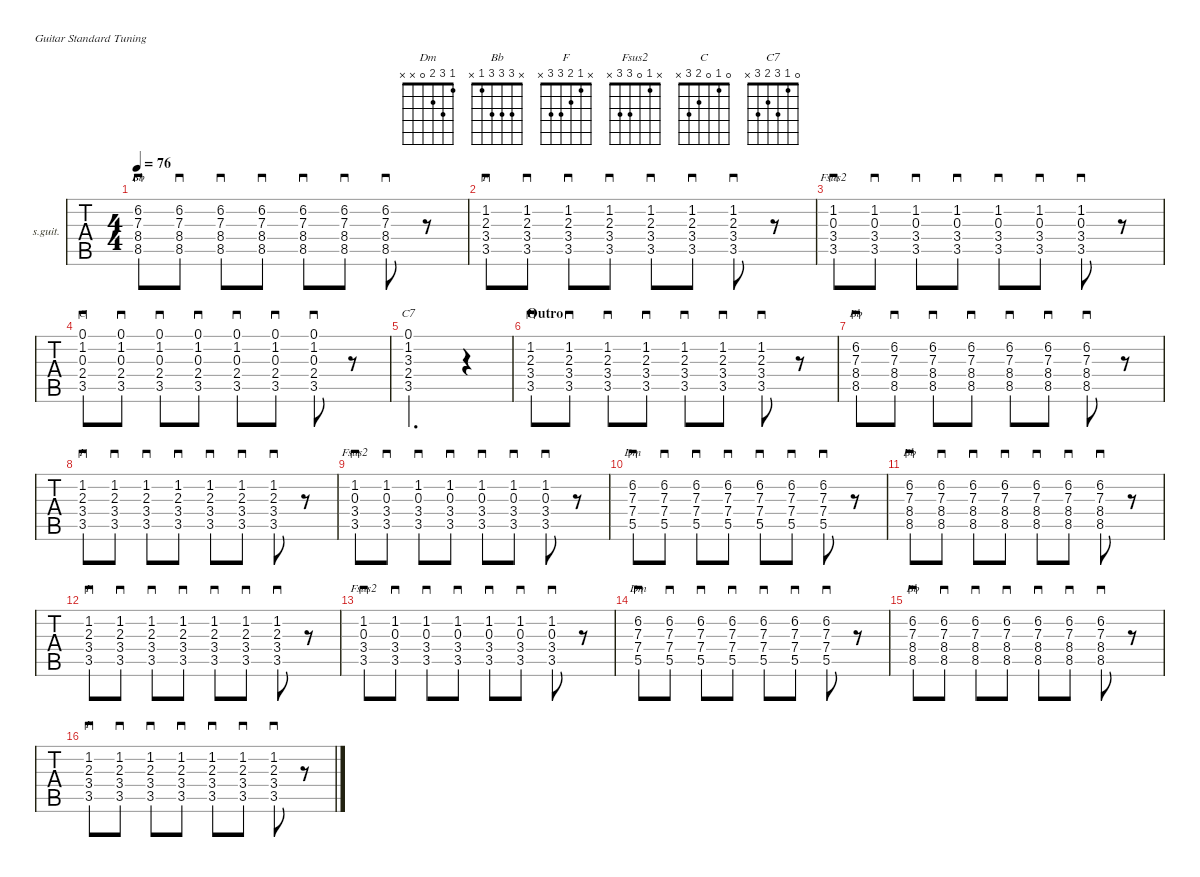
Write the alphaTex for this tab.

\defaultSystemsLayout 4
\hideDynamics
\bracketExtendMode nobrackets
\firstSystemTrackNameOrientation horizontal
\track ("moveable chords 07" "s.guit.") {instrument acousticguitarsteel}
\staff {tabs}
\tuning (E4 B3 G3 D3 A2 E2)
\chord ("Dm" 1 3 2 0 x x) {showfingering false}
\chord ("Bb" x 3 3 3 1 x) {showfingering false}
\chord ("F" x 1 2 3 3 x) {showfingering false}
\chord ("Fsus2" x 1 0 3 3 x) {showfingering false}
\chord ("C" 0 1 0 2 3 x) {showfingering false}
\chord ("C7" 0 1 3 2 3 x) {showfingering false}
\ts (4 4)
\tempo 76
\clef g2
\ks gminor
(8.5{lf 4 acc forcenatural} 8.4{lf 5 acc b} 7.3{lf 3 acc forcenatural} 6.2{lf 2 acc forcenatural}).8{sd ch "Bb" dy mf beam Down} (8.5{lf 4 acc forcenatural} 8.4{lf 5 acc b} 7.3{lf 3 acc forcenatural} 6.2{lf 2 acc forcenatural}).8{sd beam Down} (8.5{lf 4 acc forcenatural} 8.4{lf 5 acc b} 7.3{lf 3 acc forcenatural} 6.2{lf 2 acc forcenatural}).8{sd beam Down} (8.5{lf 4 acc forcenatural} 8.4{lf 5 acc b} 7.3{lf 3 acc forcenatural} 6.2{lf 2 acc forcenatural}).8{sd beam Down} (8.5{lf 4 acc forcenatural} 8.4{lf 5 acc b} 7.3{lf 3 acc forcenatural} 6.2{lf 2 acc forcenatural}).8{sd beam Down} (8.5{lf 4 acc forcenatural} 8.4{lf 5 acc b} 7.3{lf 3 acc forcenatural} 6.2{lf 2 acc forcenatural}).8{sd beam Down} (8.5{lf 4 acc forcenatural} 8.4{lf 5 acc b} 7.3{lf 3 acc forcenatural} 6.2{lf 2 acc forcenatural}).8{sd beam Down} r.8{beam Down} |
(3.5{acc forcenatural} 3.4{acc forcenatural} 2.3{acc forcenatural} 1.2{acc forcenatural}).8{sd ch "F" beam Up} (3.5{acc forcenatural} 3.4{acc forcenatural} 2.3{acc forcenatural} 1.2{acc forcenatural}).8{sd beam Up} (3.5{acc forcenatural} 3.4{acc forcenatural} 2.3{acc forcenatural} 1.2{acc forcenatural}).8{sd beam Up} (3.5{acc forcenatural} 3.4{acc forcenatural} 2.3{acc forcenatural} 1.2{acc forcenatural}).8{sd beam Up} (3.5{acc forcenatural} 3.4{acc forcenatural} 2.3{acc forcenatural} 1.2{acc forcenatural}).8{sd beam Up} (3.5{acc forcenatural} 3.4{acc forcenatural} 2.3{acc forcenatural} 1.2{acc forcenatural}).8{sd beam Up} (3.5{acc forcenatural} 3.4{acc forcenatural} 2.3{acc forcenatural} 1.2{acc forcenatural}).8{sd beam Up} r.8{beam Down} |
(3.5{lf 4 acc forcenatural} 3.4{lf 5 acc forcenatural} 0.3{acc forcenatural} 1.2{lf 2 acc forcenatural}).8{sd ch "Fsus2" beam Up} (3.5{lf 4 acc forcenatural} 3.4{lf 5 acc forcenatural} 0.3{acc forcenatural} 1.2{lf 2 acc forcenatural}).8{sd beam Up} (3.5{lf 4 acc forcenatural} 3.4{lf 5 acc forcenatural} 0.3{acc forcenatural} 1.2{lf 2 acc forcenatural}).8{sd beam Up} (3.5{lf 4 acc forcenatural} 3.4{lf 5 acc forcenatural} 0.3{acc forcenatural} 1.2{lf 2 acc forcenatural}).8{sd beam Up} (3.5{lf 4 acc forcenatural} 3.4{lf 5 acc forcenatural} 0.3{acc forcenatural} 1.2{lf 2 acc forcenatural}).8{sd beam Up} (3.5{lf 4 acc forcenatural} 3.4{lf 5 acc forcenatural} 0.3{acc forcenatural} 1.2{lf 2 acc forcenatural}).8{sd beam Up} (3.5{lf 4 acc forcenatural} 3.4{lf 5 acc forcenatural} 0.3{acc forcenatural} 1.2{lf 2 acc forcenatural}).8{sd beam Up} r.8{beam Down} |
(3.5{acc forcenatural} 2.4{acc forcenatural} 0.3{acc forcenatural} 1.2{acc forcenatural} 0.1{acc forcenatural}).8{sd ch "C" beam Up} (3.5{acc forcenatural} 2.4{acc forcenatural} 0.3{acc forcenatural} 1.2{acc forcenatural} 0.1{acc forcenatural}).8{sd beam Up} (3.5{acc forcenatural} 2.4{acc forcenatural} 0.3{acc forcenatural} 1.2{acc forcenatural} 0.1{acc forcenatural}).8{sd beam Up} (3.5{acc forcenatural} 2.4{acc forcenatural} 0.3{acc forcenatural} 1.2{acc forcenatural} 0.1{acc forcenatural}).8{sd beam Up} (3.5{acc forcenatural} 2.4{acc forcenatural} 0.3{acc forcenatural} 1.2{acc forcenatural} 0.1{acc forcenatural}).8{sd beam Up} (3.5{acc forcenatural} 2.4{acc forcenatural} 0.3{acc forcenatural} 1.2{acc forcenatural} 0.1{acc forcenatural}).8{sd beam Up} (3.5{acc forcenatural} 2.4{acc forcenatural} 0.3{acc forcenatural} 1.2{acc forcenatural} 0.1{acc forcenatural}).8{sd beam Up} r.8{beam Down} |
(3.5{acc forcenatural} 2.4{acc forcenatural} 3.3{acc b} 1.2{acc forcenatural} 0.1{acc forcenatural}).2{d ch "C7" beam Up} r.4{beam Down} |
\section ("" "Outro")
(3.5{acc forcenatural} 3.4{acc forcenatural} 2.3{acc forcenatural} 1.2{acc forcenatural}).8{sd ch "F" beam Up} (3.5{acc forcenatural} 3.4{acc forcenatural} 2.3{acc forcenatural} 1.2{acc forcenatural}).8{sd beam Up} (3.5{acc forcenatural} 3.4{acc forcenatural} 2.3{acc forcenatural} 1.2{acc forcenatural}).8{sd beam Up} (3.5{acc forcenatural} 3.4{acc forcenatural} 2.3{acc forcenatural} 1.2{acc forcenatural}).8{sd beam Up} (3.5{acc forcenatural} 3.4{acc forcenatural} 2.3{acc forcenatural} 1.2{acc forcenatural}).8{sd beam Up} (3.5{acc forcenatural} 3.4{acc forcenatural} 2.3{acc forcenatural} 1.2{acc forcenatural}).8{sd beam Up} (3.5{acc forcenatural} 3.4{acc forcenatural} 2.3{acc forcenatural} 1.2{acc forcenatural}).8{sd beam Up} r.8{beam Down} |
(8.5{lf 4 acc forcenatural} 8.4{lf 5 acc b} 7.3{lf 3 acc forcenatural} 6.2{lf 2 acc forcenatural}).8{sd ch "Bb" beam Down} (8.5{lf 4 acc forcenatural} 8.4{lf 5 acc b} 7.3{lf 3 acc forcenatural} 6.2{lf 2 acc forcenatural}).8{sd beam Down} (8.5{lf 4 acc forcenatural} 8.4{lf 5 acc b} 7.3{lf 3 acc forcenatural} 6.2{lf 2 acc forcenatural}).8{sd beam Down} (8.5{lf 4 acc forcenatural} 8.4{lf 5 acc b} 7.3{lf 3 acc forcenatural} 6.2{lf 2 acc forcenatural}).8{sd beam Down} (8.5{lf 4 acc forcenatural} 8.4{lf 5 acc b} 7.3{lf 3 acc forcenatural} 6.2{lf 2 acc forcenatural}).8{sd beam Down} (8.5{lf 4 acc forcenatural} 8.4{lf 5 acc b} 7.3{lf 3 acc forcenatural} 6.2{lf 2 acc forcenatural}).8{sd beam Down} (8.5{lf 4 acc forcenatural} 8.4{lf 5 acc b} 7.3{lf 3 acc forcenatural} 6.2{lf 2 acc forcenatural}).8{sd beam Down} r.8{beam Down} |
(3.5{acc forcenatural} 3.4{acc forcenatural} 2.3{acc forcenatural} 1.2{acc forcenatural}).8{sd ch "F" beam Up} (3.5{acc forcenatural} 3.4{acc forcenatural} 2.3{acc forcenatural} 1.2{acc forcenatural}).8{sd beam Up} (3.5{acc forcenatural} 3.4{acc forcenatural} 2.3{acc forcenatural} 1.2{acc forcenatural}).8{sd beam Up} (3.5{acc forcenatural} 3.4{acc forcenatural} 2.3{acc forcenatural} 1.2{acc forcenatural}).8{sd beam Up} (3.5{acc forcenatural} 3.4{acc forcenatural} 2.3{acc forcenatural} 1.2{acc forcenatural}).8{sd beam Up} (3.5{acc forcenatural} 3.4{acc forcenatural} 2.3{acc forcenatural} 1.2{acc forcenatural}).8{sd beam Up} (3.5{acc forcenatural} 3.4{acc forcenatural} 2.3{acc forcenatural} 1.2{acc forcenatural}).8{sd beam Up} r.8{beam Down} |
(3.5{lf 4 acc forcenatural} 3.4{lf 5 acc forcenatural} 0.3{acc forcenatural} 1.2{lf 2 acc forcenatural}).8{sd ch "Fsus2" beam Up} (3.5{lf 4 acc forcenatural} 3.4{lf 5 acc forcenatural} 0.3{acc forcenatural} 1.2{lf 2 acc forcenatural}).8{sd beam Up} (3.5{lf 4 acc forcenatural} 3.4{lf 5 acc forcenatural} 0.3{acc forcenatural} 1.2{lf 2 acc forcenatural}).8{sd beam Up} (3.5{lf 4 acc forcenatural} 3.4{lf 5 acc forcenatural} 0.3{acc forcenatural} 1.2{lf 2 acc forcenatural}).8{sd beam Up} (3.5{lf 4 acc forcenatural} 3.4{lf 5 acc forcenatural} 0.3{acc forcenatural} 1.2{lf 2 acc forcenatural}).8{sd beam Up} (3.5{lf 4 acc forcenatural} 3.4{lf 5 acc forcenatural} 0.3{acc forcenatural} 1.2{lf 2 acc forcenatural}).8{sd beam Up} (3.5{lf 4 acc forcenatural} 3.4{lf 5 acc forcenatural} 0.3{acc forcenatural} 1.2{lf 2 acc forcenatural}).8{sd beam Up} r.8{beam Down} |
(5.5{lf 2 acc forcenatural} 7.4{lf 4 acc forcenatural} 7.3{lf 5 acc forcenatural} 6.2{lf 3 acc forcenatural}).8{sd ch "Dm" beam Up} (5.5{lf 2 acc forcenatural} 7.4{lf 4 acc forcenatural} 7.3{lf 5 acc forcenatural} 6.2{lf 3 acc forcenatural}).8{sd beam Up} (5.5{lf 2 acc forcenatural} 7.4{lf 4 acc forcenatural} 7.3{lf 5 acc forcenatural} 6.2{lf 3 acc forcenatural}).8{sd beam Up} (5.5{lf 2 acc forcenatural} 7.4{lf 4 acc forcenatural} 7.3{lf 5 acc forcenatural} 6.2{lf 3 acc forcenatural}).8{sd beam Up} (5.5{lf 2 acc forcenatural} 7.4{lf 4 acc forcenatural} 7.3{lf 5 acc forcenatural} 6.2{lf 3 acc forcenatural}).8{sd beam Up} (5.5{lf 2 acc forcenatural} 7.4{lf 4 acc forcenatural} 7.3{lf 5 acc forcenatural} 6.2{lf 3 acc forcenatural}).8{sd beam Up} (5.5{lf 2 acc forcenatural} 7.4{lf 4 acc forcenatural} 7.3{lf 5 acc forcenatural} 6.2{lf 3 acc forcenatural}).8{sd beam Up} r.8{beam Down} |
(8.5{lf 4 acc forcenatural} 8.4{lf 5 acc b} 7.3{lf 3 acc forcenatural} 6.2{lf 2 acc forcenatural}).8{sd ch "Bb" beam Down} (8.5{lf 4 acc forcenatural} 8.4{lf 5 acc b} 7.3{lf 3 acc forcenatural} 6.2{lf 2 acc forcenatural}).8{sd beam Down} (8.5{lf 4 acc forcenatural} 8.4{lf 5 acc b} 7.3{lf 3 acc forcenatural} 6.2{lf 2 acc forcenatural}).8{sd beam Down} (8.5{lf 4 acc forcenatural} 8.4{lf 5 acc b} 7.3{lf 3 acc forcenatural} 6.2{lf 2 acc forcenatural}).8{sd beam Down} (8.5{lf 4 acc forcenatural} 8.4{lf 5 acc b} 7.3{lf 3 acc forcenatural} 6.2{lf 2 acc forcenatural}).8{sd beam Down} (8.5{lf 4 acc forcenatural} 8.4{lf 5 acc b} 7.3{lf 3 acc forcenatural} 6.2{lf 2 acc forcenatural}).8{sd beam Down} (8.5{lf 4 acc forcenatural} 8.4{lf 5 acc b} 7.3{lf 3 acc forcenatural} 6.2{lf 2 acc forcenatural}).8{sd beam Down} r.8{beam Down} |
(3.5{acc forcenatural} 3.4{acc forcenatural} 2.3{acc forcenatural} 1.2{acc forcenatural}).8{sd ch "F" beam Up} (3.5{acc forcenatural} 3.4{acc forcenatural} 2.3{acc forcenatural} 1.2{acc forcenatural}).8{sd beam Up} (3.5{acc forcenatural} 3.4{acc forcenatural} 2.3{acc forcenatural} 1.2{acc forcenatural}).8{sd beam Up} (3.5{acc forcenatural} 3.4{acc forcenatural} 2.3{acc forcenatural} 1.2{acc forcenatural}).8{sd beam Up} (3.5{acc forcenatural} 3.4{acc forcenatural} 2.3{acc forcenatural} 1.2{acc forcenatural}).8{sd beam Up} (3.5{acc forcenatural} 3.4{acc forcenatural} 2.3{acc forcenatural} 1.2{acc forcenatural}).8{sd beam Up} (3.5{acc forcenatural} 3.4{acc forcenatural} 2.3{acc forcenatural} 1.2{acc forcenatural}).8{sd beam Up} r.8{beam Down} |
(3.5{lf 4 acc forcenatural} 3.4{lf 5 acc forcenatural} 0.3{acc forcenatural} 1.2{lf 2 acc forcenatural}).8{sd ch "Fsus2" beam Up} (3.5{lf 4 acc forcenatural} 3.4{lf 5 acc forcenatural} 0.3{acc forcenatural} 1.2{lf 2 acc forcenatural}).8{sd beam Up} (3.5{lf 4 acc forcenatural} 3.4{lf 5 acc forcenatural} 0.3{acc forcenatural} 1.2{lf 2 acc forcenatural}).8{sd beam Up} (3.5{lf 4 acc forcenatural} 3.4{lf 5 acc forcenatural} 0.3{acc forcenatural} 1.2{lf 2 acc forcenatural}).8{sd beam Up} (3.5{lf 4 acc forcenatural} 3.4{lf 5 acc forcenatural} 0.3{acc forcenatural} 1.2{lf 2 acc forcenatural}).8{sd beam Up} (3.5{lf 4 acc forcenatural} 3.4{lf 5 acc forcenatural} 0.3{acc forcenatural} 1.2{lf 2 acc forcenatural}).8{sd beam Up} (3.5{lf 4 acc forcenatural} 3.4{lf 5 acc forcenatural} 0.3{acc forcenatural} 1.2{lf 2 acc forcenatural}).8{sd beam Up} r.8{beam Down} |
(5.5{lf 2 acc forcenatural} 7.4{lf 4 acc forcenatural} 7.3{lf 5 acc forcenatural} 6.2{lf 3 acc forcenatural}).8{sd ch "Dm" beam Up} (5.5{lf 2 acc forcenatural} 7.4{lf 4 acc forcenatural} 7.3{lf 5 acc forcenatural} 6.2{lf 3 acc forcenatural}).8{sd beam Up} (5.5{lf 2 acc forcenatural} 7.4{lf 4 acc forcenatural} 7.3{lf 5 acc forcenatural} 6.2{lf 3 acc forcenatural}).8{sd beam Up} (5.5{lf 2 acc forcenatural} 7.4{lf 4 acc forcenatural} 7.3{lf 5 acc forcenatural} 6.2{lf 3 acc forcenatural}).8{sd beam Up} (5.5{lf 2 acc forcenatural} 7.4{lf 4 acc forcenatural} 7.3{lf 5 acc forcenatural} 6.2{lf 3 acc forcenatural}).8{sd beam Up} (5.5{lf 2 acc forcenatural} 7.4{lf 4 acc forcenatural} 7.3{lf 5 acc forcenatural} 6.2{lf 3 acc forcenatural}).8{sd beam Up} (5.5{lf 2 acc forcenatural} 7.4{lf 4 acc forcenatural} 7.3{lf 5 acc forcenatural} 6.2{lf 3 acc forcenatural}).8{sd beam Up} r.8{beam Down} |
(8.5{lf 4 acc forcenatural} 8.4{lf 5 acc b} 7.3{lf 3 acc forcenatural} 6.2{lf 2 acc forcenatural}).8{sd ch "Bb" beam Down} (8.5{lf 4 acc forcenatural} 8.4{lf 5 acc b} 7.3{lf 3 acc forcenatural} 6.2{lf 2 acc forcenatural}).8{sd beam Down} (8.5{lf 4 acc forcenatural} 8.4{lf 5 acc b} 7.3{lf 3 acc forcenatural} 6.2{lf 2 acc forcenatural}).8{sd beam Down} (8.5{lf 4 acc forcenatural} 8.4{lf 5 acc b} 7.3{lf 3 acc forcenatural} 6.2{lf 2 acc forcenatural}).8{sd beam Down} (8.5{lf 4 acc forcenatural} 8.4{lf 5 acc b} 7.3{lf 3 acc forcenatural} 6.2{lf 2 acc forcenatural}).8{sd beam Down} (8.5{lf 4 acc forcenatural} 8.4{lf 5 acc b} 7.3{lf 3 acc forcenatural} 6.2{lf 2 acc forcenatural}).8{sd beam Down} (8.5{lf 4 acc forcenatural} 8.4{lf 5 acc b} 7.3{lf 3 acc forcenatural} 6.2{lf 2 acc forcenatural}).8{sd beam Down} r.8{beam Down} |
(3.5{acc forcenatural} 3.4{acc forcenatural} 2.3{acc forcenatural} 1.2{acc forcenatural}).8{sd ch "F" beam Up} (3.5{acc forcenatural} 3.4{acc forcenatural} 2.3{acc forcenatural} 1.2{acc forcenatural}).8{sd beam Up} (3.5{acc forcenatural} 3.4{acc forcenatural} 2.3{acc forcenatural} 1.2{acc forcenatural}).8{sd beam Up} (3.5{acc forcenatural} 3.4{acc forcenatural} 2.3{acc forcenatural} 1.2{acc forcenatural}).8{sd beam Up} (3.5{acc forcenatural} 3.4{acc forcenatural} 2.3{acc forcenatural} 1.2{acc forcenatural}).8{sd beam Up} (3.5{acc forcenatural} 3.4{acc forcenatural} 2.3{acc forcenatural} 1.2{acc forcenatural}).8{sd beam Up} (3.5{acc forcenatural} 3.4{acc forcenatural} 2.3{acc forcenatural} 1.2{acc forcenatural}).8{sd beam Up} r.8{beam Down}
